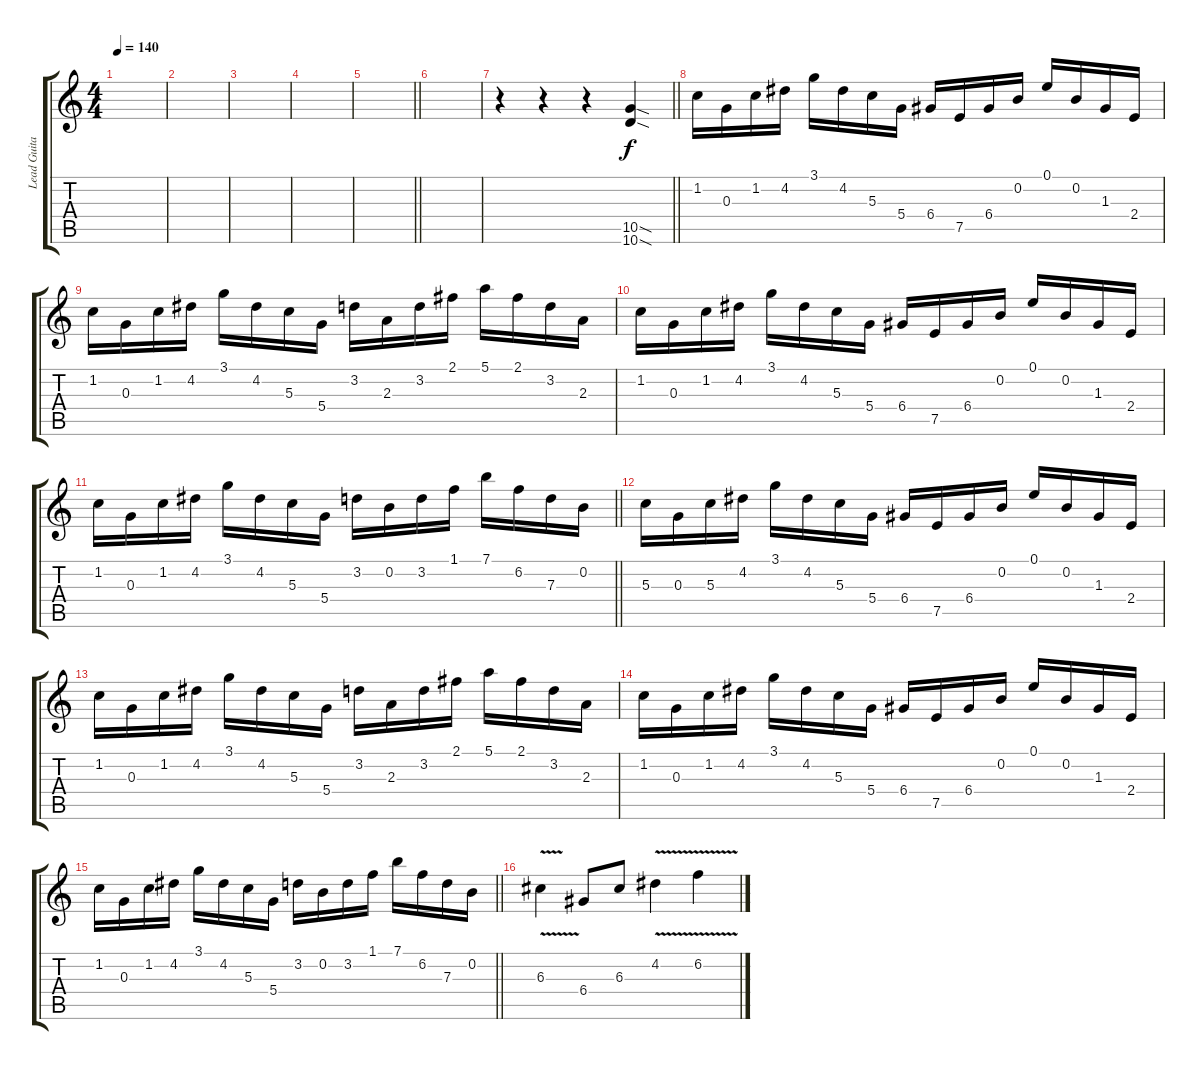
\track ("Lead Guitar" "Lead Guita") {instrument distortionguitar}
\staff {score tabs}
\tuning (E4 B3 G3 D3 A2 E2) {hide}
\ts (4 4)
\tempo 140
\clef g2
\ks c
|
|
|
|
\barLineRight lightlight
|
|
\barLineRight lightlight
r.4{volume 7} r.4 r.4 (10.5{sod} 10.6{sod}).4 |
1.2.16 0.3.16 1.2.16 4.2.16 3.1.16 4.2.16 5.3.16 5.4.16 6.4.16 7.5.16 6.4.16 0.2.16 0.1.16 0.2.16 1.3.16 2.4.16 |
1.2.16 0.3.16 1.2.16 4.2.16 3.1.16 4.2.16 5.3.16 5.4.16 3.2.16 2.3.16 3.2.16 2.1.16 5.1.16 2.1.16 3.2.16 2.3.16 |
1.2.16 0.3.16 1.2.16 4.2.16 3.1.16 4.2.16 5.3.16 5.4.16 6.4.16 7.5.16 6.4.16 0.2.16 0.1.16 0.2.16 1.3.16 2.4.16 |
\barLineRight lightlight
1.2.16 0.3.16 1.2.16 4.2.16 3.1.16 4.2.16 5.3.16 5.4.16 3.2.16 0.2.16 3.2.16 1.1.16 7.1.16 6.2.16 7.3.16 0.2.16 |
5.3.16 0.3.16 5.3.16 4.2.16 3.1.16 4.2.16 5.3.16 5.4.16 6.4.16 7.5.16 6.4.16 0.2.16 0.1.16 0.2.16 1.3.16 2.4.16 |
1.2.16 0.3.16 1.2.16 4.2.16 3.1.16 4.2.16 5.3.16 5.4.16 3.2.16 2.3.16 3.2.16 2.1.16 5.1.16 2.1.16 3.2.16 2.3.16 |
1.2.16 0.3.16 1.2.16 4.2.16 3.1.16 4.2.16 5.3.16 5.4.16 6.4.16 7.5.16 6.4.16 0.2.16 0.1.16 0.2.16 1.3.16 2.4.16 |
\barLineRight lightlight
1.2.16 0.3.16 1.2.16 4.2.16 3.1.16 4.2.16 5.3.16 5.4.16 3.2.16 0.2.16 3.2.16 1.1.16 7.1.16 6.2.16 7.3.16 0.2.16 |
6.3{v}.4 6.4.8 6.3.8 4.2{v}.4 6.2{v}.4
